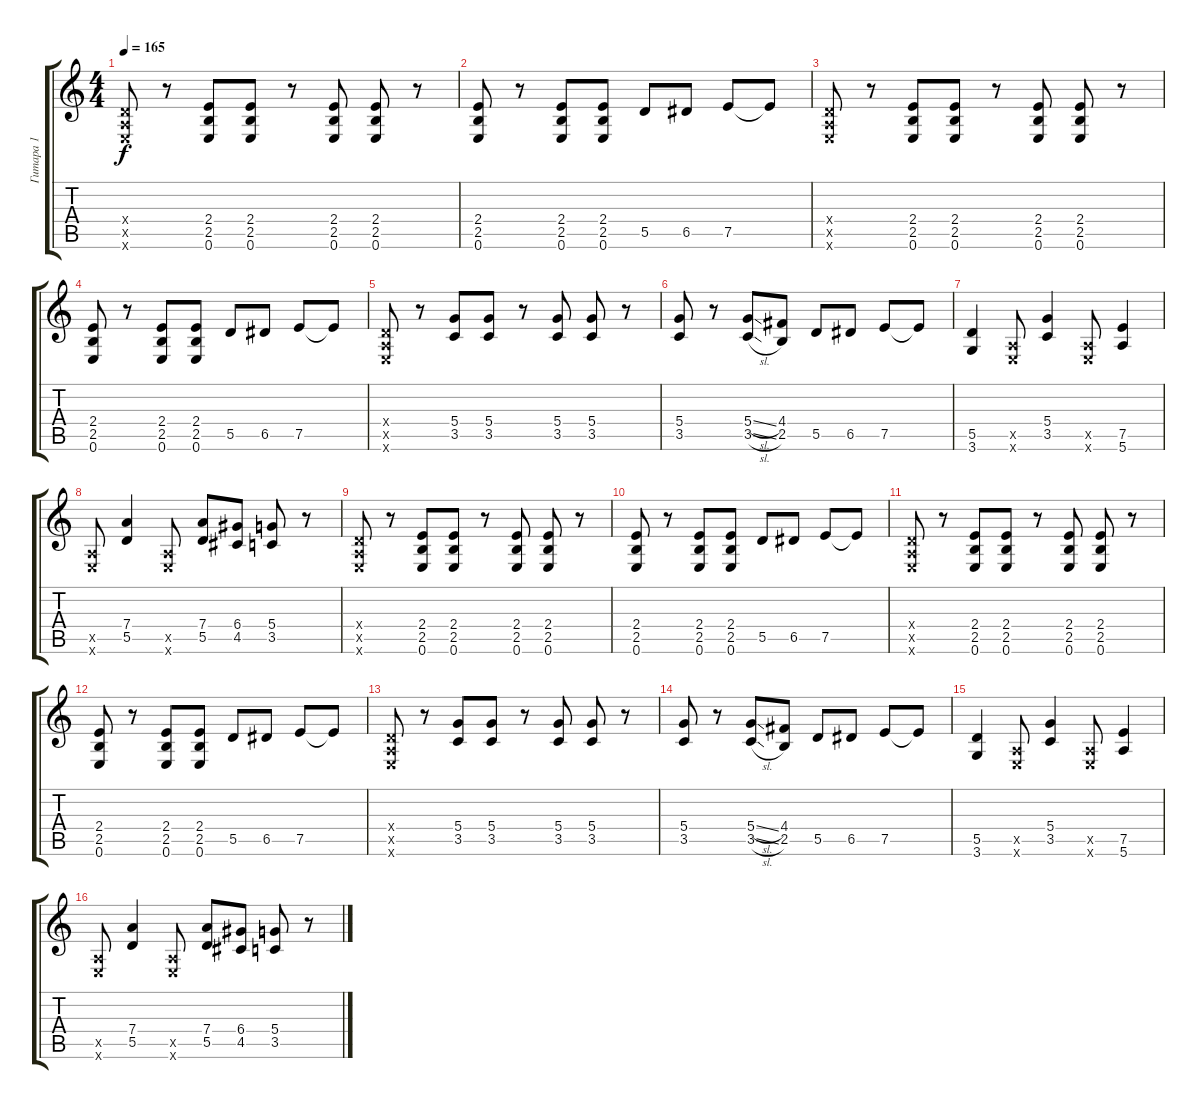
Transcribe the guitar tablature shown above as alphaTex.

\track ("Гитара 1" "Гитара 1") {instrument distortionguitar}
\staff {score tabs}
\tuning (E4 B3 G3 D3 A2 E2) {hide}
\ts (4 4)
\tempo 165
\clef g2
\ks c
(0.4{x} 0.5{x} 0.6{x}).8{dy f} r.8 (2.4 2.5 0.6).8 (2.4 2.5 0.6).8 r.8 (2.4 2.5 0.6).8 (2.4 2.5 0.6).8 r.8 |
(2.4 2.5 0.6).8 r.8 (2.4 2.5 0.6).8 (2.4 2.5 0.6).8 5.5.8 6.5.8 7.5.8 7.5{t}.8 |
(0.4{x} 0.5{x} 0.6{x}).8 r.8 (2.4 2.5 0.6).8 (2.4 2.5 0.6).8 r.8 (2.4 2.5 0.6).8 (2.4 2.5 0.6).8 r.8 |
(2.4 2.5 0.6).8 r.8 (2.4 2.5 0.6).8 (2.4 2.5 0.6).8 5.5.8 6.5.8 7.5.8 7.5{t}.8 |
(0.4{x} 0.5{x} 0.6{x}).8 r.8 (5.4 3.5).8 (5.4 3.5).8 r.8 (5.4 3.5).8 (5.4 3.5).8 r.8 |
(5.4 3.5).8 r.8 (5.4{sl} 3.5{sl}).8 (4.4 2.5).8 5.5.8 6.5.8 7.5.8 7.5{t}.8 |
(5.5 3.6).4 (0.5{x} 0.6{x}).8 (5.4 3.5).4 (0.5{x} 0.6{x}).8 (7.5 5.6).4 |
(0.5{x} 0.6{x}).8 (7.4 5.5).4 (0.5{x} 0.6{x}).8 (7.4 5.5).8 (6.4 4.5).8 (5.4 3.5).8 r.8 |
(0.4{x} 0.5{x} 0.6{x}).8 r.8 (2.4 2.5 0.6).8 (2.4 2.5 0.6).8 r.8 (2.4 2.5 0.6).8 (2.4 2.5 0.6).8 r.8 |
(2.4 2.5 0.6).8 r.8 (2.4 2.5 0.6).8 (2.4 2.5 0.6).8 5.5.8 6.5.8 7.5.8 7.5{t}.8 |
(0.4{x} 0.5{x} 0.6{x}).8 r.8 (2.4 2.5 0.6).8 (2.4 2.5 0.6).8 r.8 (2.4 2.5 0.6).8 (2.4 2.5 0.6).8 r.8 |
(2.4 2.5 0.6).8 r.8 (2.4 2.5 0.6).8 (2.4 2.5 0.6).8 5.5.8 6.5.8 7.5.8 7.5{t}.8 |
(0.4{x} 0.5{x} 0.6{x}).8 r.8 (5.4 3.5).8 (5.4 3.5).8 r.8 (5.4 3.5).8 (5.4 3.5).8 r.8 |
(5.4 3.5).8 r.8 (5.4{sl} 3.5{sl}).8 (4.4 2.5).8 5.5.8 6.5.8 7.5.8 7.5{t}.8 |
(5.5 3.6).4 (0.5{x} 0.6{x}).8 (5.4 3.5).4 (0.5{x} 0.6{x}).8 (7.5 5.6).4 |
(0.5{x} 0.6{x}).8 (7.4 5.5).4 (0.5{x} 0.6{x}).8 (7.4 5.5).8 (6.4 4.5).8 (5.4 3.5).8 r.8
